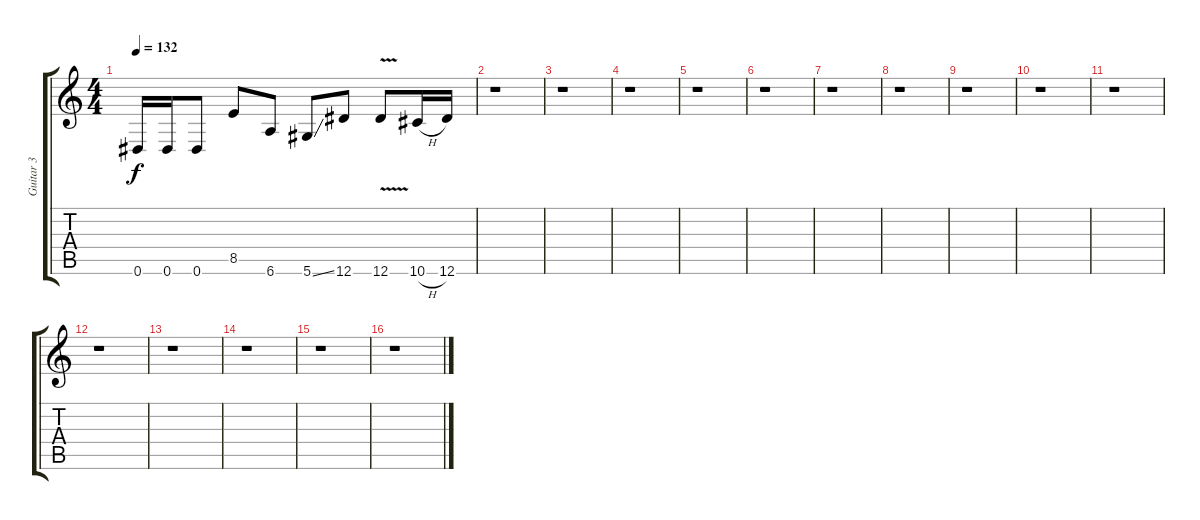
\track ("Guitar 3" "Guitar 3") {instrument distortionguitar}
\staff {score tabs}
\tuning (Eb4 Bb3 Gb3 Db3 Ab2 Eb2) {hide}
\ts (4 4)
\tempo 132
\clef g2
\ks c
0.6.16{dy f} 0.6.16 0.6.8 8.5.8 6.6.8 5.6{ss}.8 12.6.8 12.6{v}.8 10.6{h}.16 12.6.16 |
r.1 |
r.1 |
r.1 |
r.1 |
r.1 |
r.1 |
r.1 |
r.1 |
r.1 |
r.1 |
r.1 |
r.1 |
r.1 |
r.1 |
r.1
